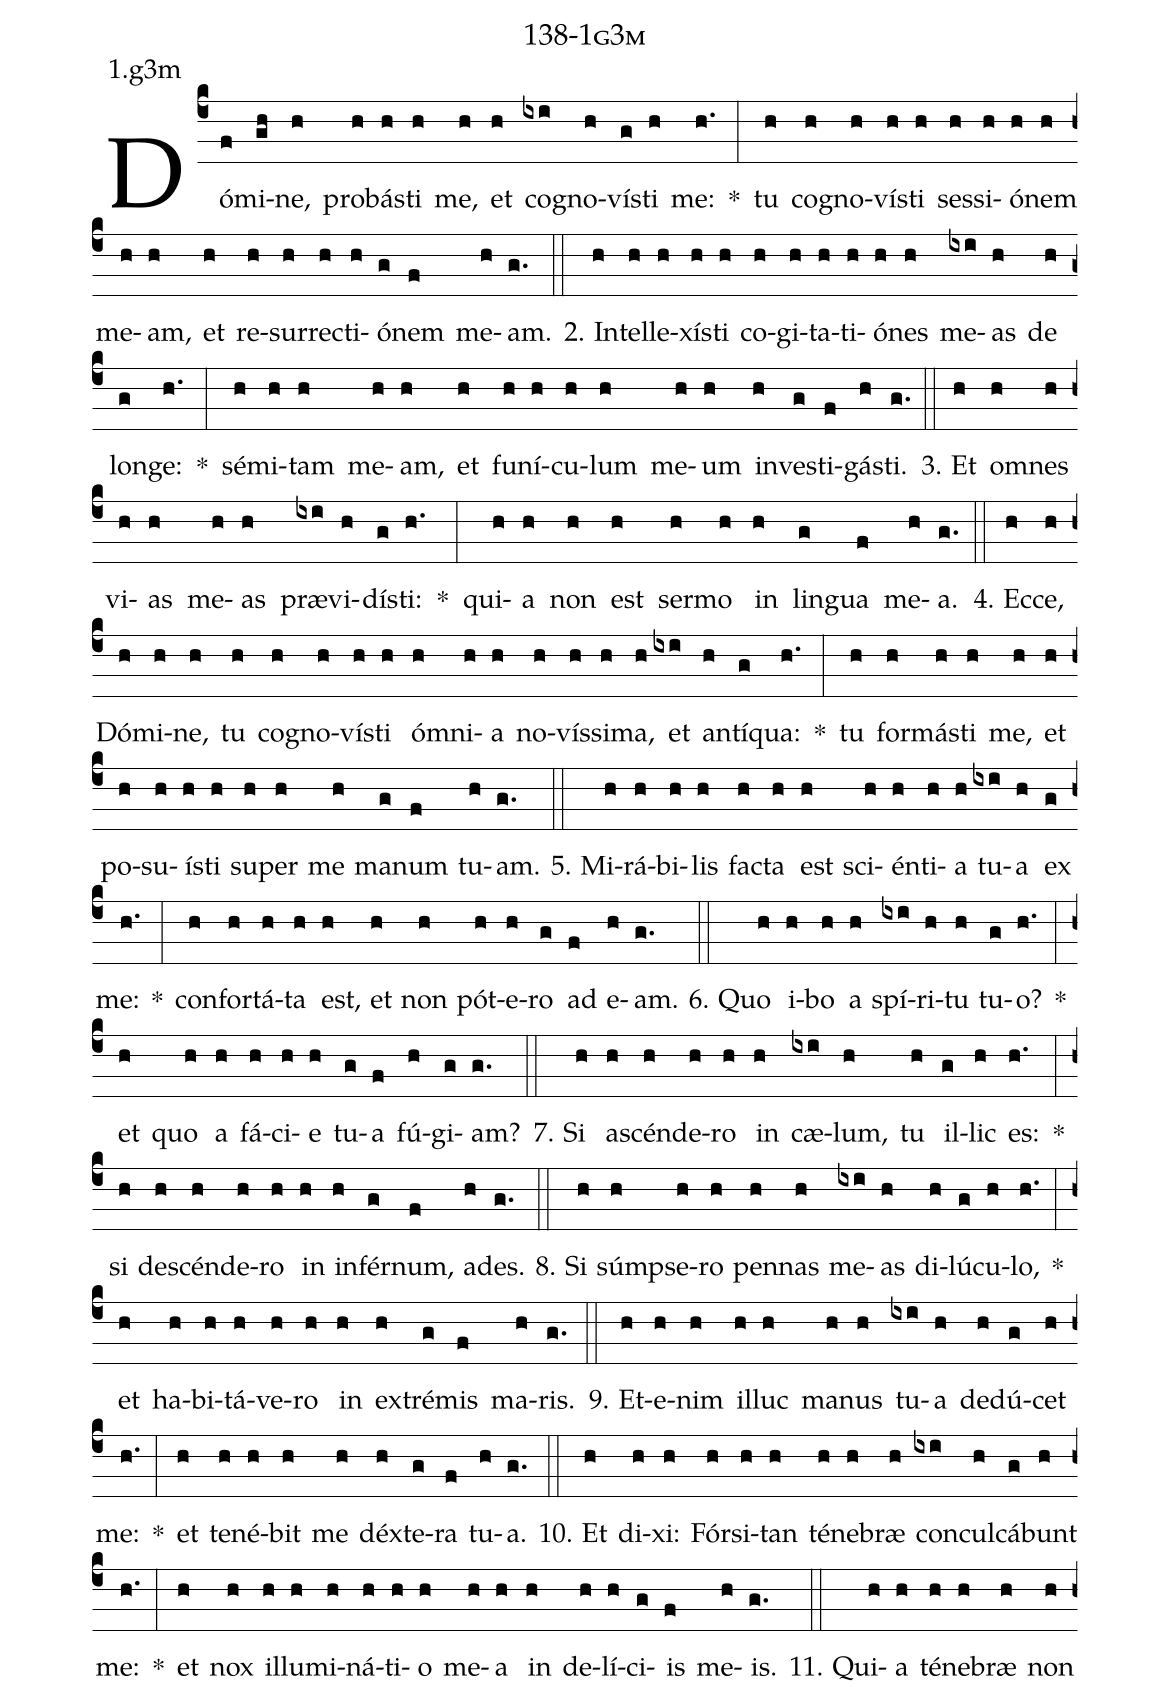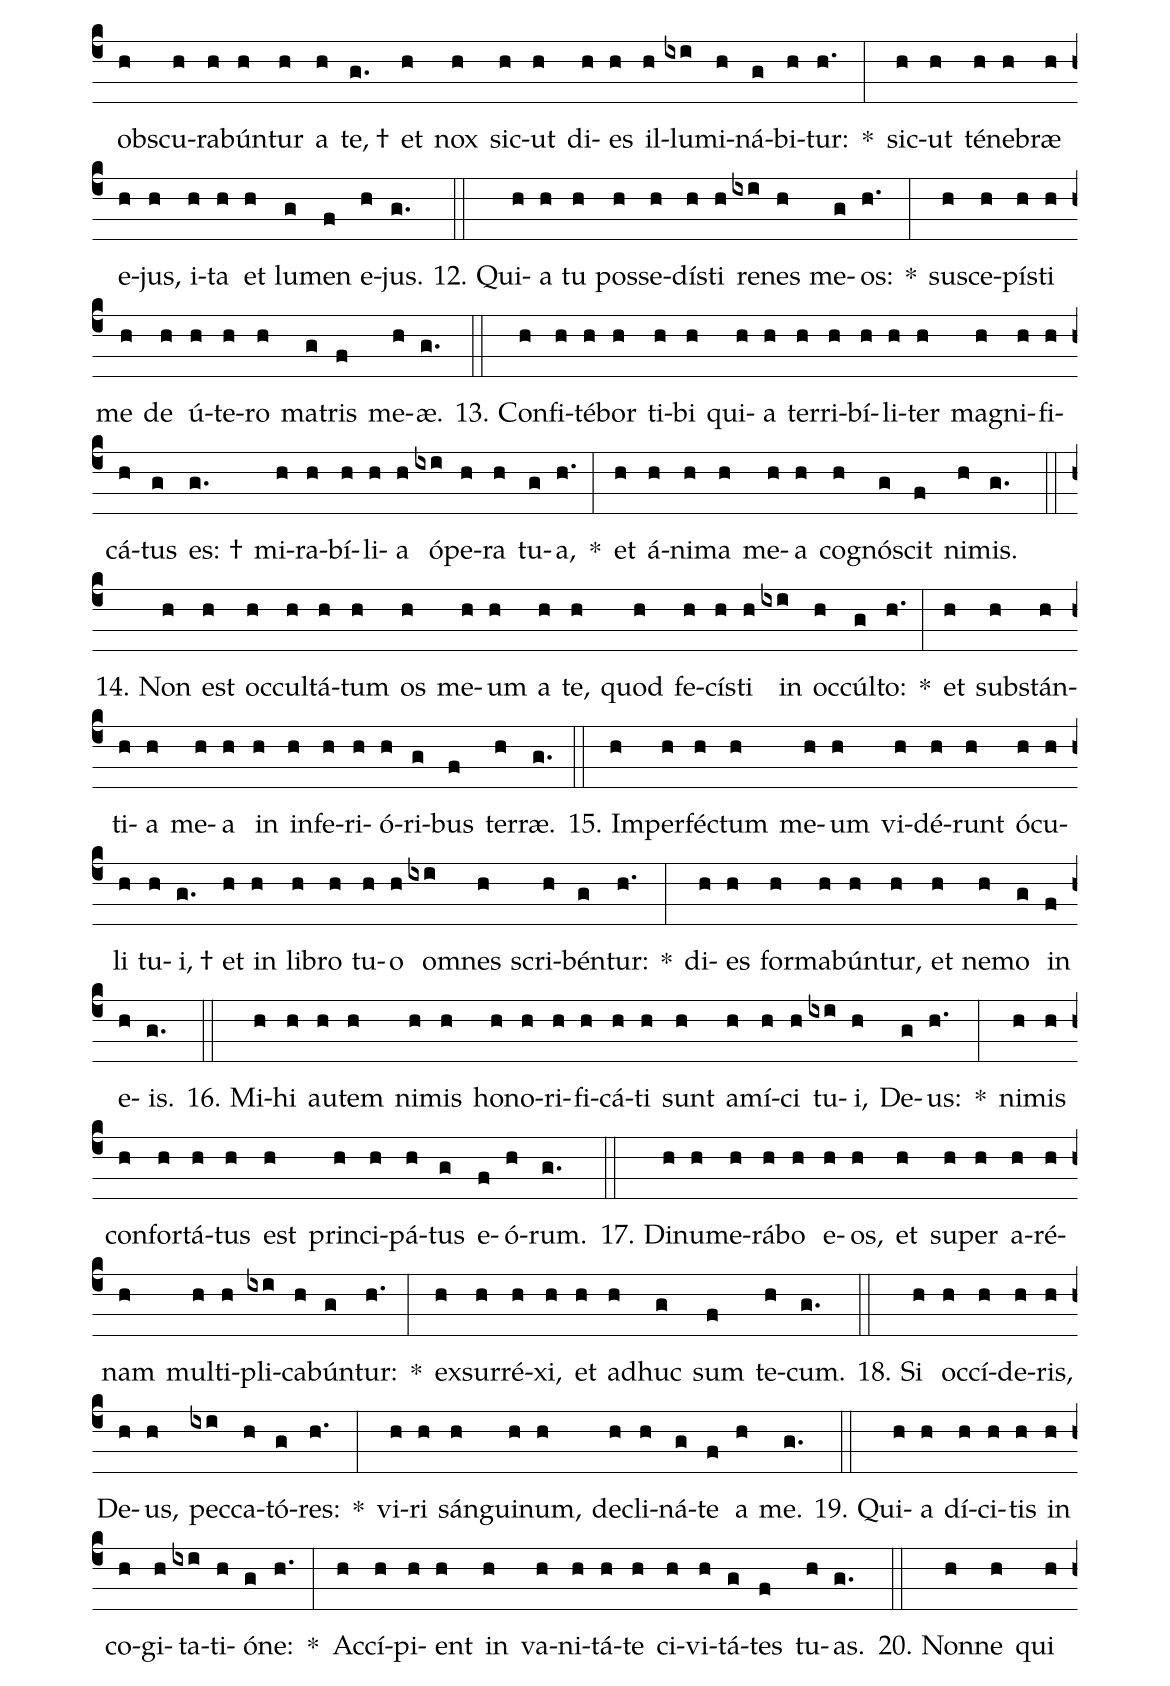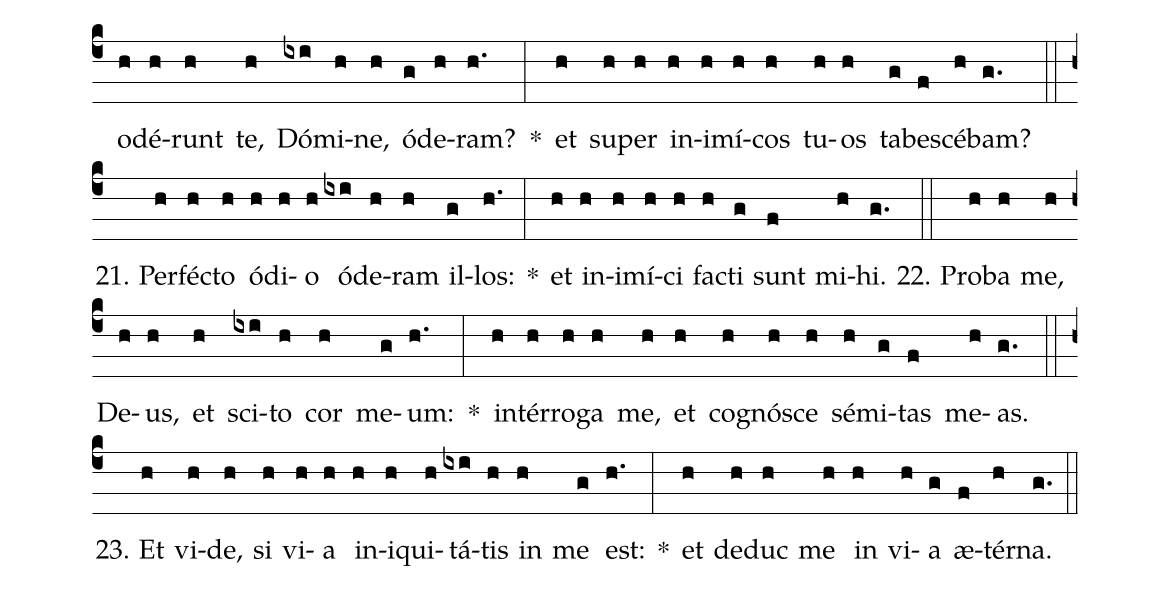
name: 138-1g3m;
annotation: 1.g3m;
%%
(c4)Dó(f)mi(gh)ne,(h) pro(h)bás(h)ti(h) me,(h) et(h) co(ixi)gno(h)vís(g)ti(h) me:(h.) *(:) tu(h) co(h)gno(h)vís(h)ti(h) ses(h)si(h)ó(h)nem(h) me(h)am,(h) et(h) re(h)sur(h)rec(h)ti(h)ó(g)nem(f) me(h)am.(g.) (::)
2. In(h)tel(h)le(h)xís(h)ti(h) co(h)gi(h)ta(h)ti(h)ó(h)nes(h) me(ixi)as(h) de(h) lon(g)ge:(h.) *(:) sé(h)mi(h)tam(h) me(h)am,(h) et(h) fu(h)ní(h)cu(h)lum(h) me(h)um(h) in(h)ves(g)ti(f)gás(h)ti.(g.) (::)
3. Et(h) om(h)nes(h) vi(h)as(h) me(h)as(h) præ(ixi)vi(h)dís(g)ti:(h.) *(:) qui(h)a(h) non(h) est(h) ser(h)mo(h) in(h) lin(g)gua(f) me(h)a.(g.) (::)
4. Ec(h)ce,(h) Dó(h)mi(h)ne,(h) tu(h) co(h)gno(h)vís(h)ti(h) óm(h)ni(h)a(h) no(h)vís(h)si(h)ma,(h) et(ixi) an(h)tí(g)qua:(h.) *(:) tu(h) for(h)más(h)ti(h) me,(h) et(h) po(h)su(h)ís(h)ti(h) su(h)per(h) me(h) ma(g)num(f) tu(h)am.(g.) (::)
5. Mi(h)rá(h)bi(h)lis(h) fac(h)ta(h) est(h) sci(h)én(h)ti(h)a(h) tu(ixi)a(h) ex(g) me:(h.) *(:) con(h)for(h)tá(h)ta(h) est,(h) et(h) non(h) pót(h)e(h)ro(g) ad(f) e(h)am.(g.) (::)
6. Quo(h) i(h)bo(h) a(h) spí(ixi)ri(h)tu(h) tu(g)o?(h.) *(:) et(h) quo(h) a(h) fá(h)ci(h)e(h) tu(g)a(f) fú(h)gi(g)am?(g.) (::)
7. Si(h) a(h)scén(h)de(h)ro(h) in(h) cæ(ixi)lum,(h) tu(h) il(g)lic(h) es:(h.) *(:) si(h) de(h)scén(h)de(h)ro(h) in(h) in(h)fér(g)num,(f) ad(h)es.(g.) (::)
8. Si(h) súmp(h)se(h)ro(h) pen(h)nas(h) me(ixi)as(h) di(h)lú(g)cu(h)lo,(h.) *(:) et(h) ha(h)bi(h)tá(h)ve(h)ro(h) in(h) ex(h)tré(g)mis(f) ma(h)ris.(g.) (::)
9. Et(h)e(h)nim(h) il(h)luc(h) ma(h)nus(h) tu(ixi)a(h) de(h)dú(g)cet(h) me:(h.) *(:) et(h) te(h)né(h)bit(h) me(h) déx(h)te(g)ra(f) tu(h)a.(g.) (::)
10. Et(h) di(h)xi:(h) Fór(h)si(h)tan(h) té(h)ne(h)bræ(h) con(ixi)cul(h)cá(g)bunt(h) me:(h.) *(:) et(h) nox(h) il(h)lu(h)mi(h)ná(h)ti(h)o(h) me(h)a(h) in(h) de(h)lí(h)ci(g)is(f) me(h)is.(g.) (::)
11. Qui(h)a(h) té(h)ne(h)bræ(h) non(h) obs(h)cu(h)ra(h)bún(h)tur(h) a(h) te, †(g.) et(h) nox(h) sic(h)ut(h) di(h)es(h) il(h)lu(ixi)mi(h)ná(g)bi(h)tur:(h.) *(:) sic(h)ut(h) té(h)ne(h)bræ(h) e(h)jus,(h) i(h)ta(h) et(h) lu(g)men(f) e(h)jus.(g.) (::)
12. Qui(h)a(h) tu(h) pos(h)se(h)dís(h)ti(h) re(ixi)nes(h) me(g)os:(h.) *(:) su(h)sce(h)pís(h)ti(h) me(h) de(h) ú(h)te(h)ro(h) ma(g)tris(f) me(h)æ.(g.) (::)
13. Con(h)fi(h)té(h)bor(h) ti(h)bi(h) qui(h)a(h) ter(h)ri(h)bí(h)li(h)ter(h) ma(h)gni(h)fi(h)cá(h)tus(g) es: †(g.) mi(h)ra(h)bí(h)li(h)a(h) ó(ixi)pe(h)ra(h) tu(g)a,(h.) *(:) et(h) á(h)ni(h)ma(h) me(h)a(h) co(h)gnó(g)scit(f) ni(h)mis.(g.) (::)
14. Non(h) est(h) oc(h)cul(h)tá(h)tum(h) os(h) me(h)um(h) a(h) te,(h) quod(h) fe(h)cís(h)ti(h) in(ixi) oc(h)cúl(g)to:(h.) *(:) et(h) sub(h)stán(h)ti(h)a(h) me(h)a(h) in(h) in(h)fe(h)ri(h)ó(h)ri(g)bus(f) ter(h)ræ.(g.) (::)
15. Im(h)per(h)féc(h)tum(h) me(h)um(h) vi(h)dé(h)runt(h) ó(h)cu(h)li(h) tu(h)i, †(g.) et(h) in(h) li(h)bro(h) tu(h)o(h) om(ixi)nes(h) scri(h)bén(g)tur:(h.) *(:) di(h)es(h) for(h)ma(h)bún(h)tur,(h) et(h) ne(h)mo(g) in(f) e(h)is.(g.) (::)
16. Mi(h)hi(h) au(h)tem(h) ni(h)mis(h) ho(h)no(h)ri(h)fi(h)cá(h)ti(h) sunt(h) a(h)mí(h)ci(h) tu(ixi)i,(h) De(g)us:(h.) *(:) ni(h)mis(h) con(h)for(h)tá(h)tus(h) est(h) prin(h)ci(h)pá(h)tus(g) e(f)ó(h)rum.(g.) (::)
17. Di(h)nu(h)me(h)rá(h)bo(h) e(h)os,(h) et(h) su(h)per(h) a(h)ré(h)nam(h) mul(h)ti(h)pli(ixi)ca(h)bún(g)tur:(h.) *(:) ex(h)sur(h)ré(h)xi,(h) et(h) ad(h)huc(g) sum(f) te(h)cum.(g.) (::)
18. Si(h) oc(h)cí(h)de(h)ris,(h) De(h)us,(h) pec(ixi)ca(h)tó(g)res:(h.) *(:) vi(h)ri(h) sán(h)gui(h)num,(h) de(h)cli(h)ná(g)te(f) a(h) me.(g.) (::)
19. Qui(h)a(h) dí(h)ci(h)tis(h) in(h) co(h)gi(h)ta(ixi)ti(h)ó(g)ne:(h.) *(:) Ac(h)cí(h)pi(h)ent(h) in(h) va(h)ni(h)tá(h)te(h) ci(h)vi(h)tá(g)tes(f) tu(h)as.(g.) (::)
20. Non(h)ne(h) qui(h) o(h)dé(h)runt(h) te,(h) Dó(ixi)mi(h)ne,(h) ó(g)de(h)ram?(h.) *(:) et(h) su(h)per(h) in(h)i(h)mí(h)cos(h) tu(h)os(h) ta(g)be(f)scé(h)bam?(g.) (::)
21. Per(h)féc(h)to(h) ó(h)di(h)o(h) ó(ixi)de(h)ram(h) il(g)los:(h.) *(:) et(h) in(h)i(h)mí(h)ci(h) fac(h)ti(g) sunt(f) mi(h)hi.(g.) (::)
22. Pro(h)ba(h) me,(h) De(h)us,(h) et(h) sci(ixi)to(h) cor(h) me(g)um:(h.) *(:) in(h)tér(h)ro(h)ga(h) me,(h) et(h) co(h)gnó(h)sce(h) sé(h)mi(g)tas(f) me(h)as.(g.) (::)
23. Et(h) vi(h)de,(h) si(h) vi(h)a(h) in(h)i(h)qui(h)tá(ixi)tis(h) in(h) me(g) est:(h.) *(:) et(h) de(h)duc(h) me(h) in(h) vi(h)a(g) æ(f)tér(h)na.(g.) (::)
